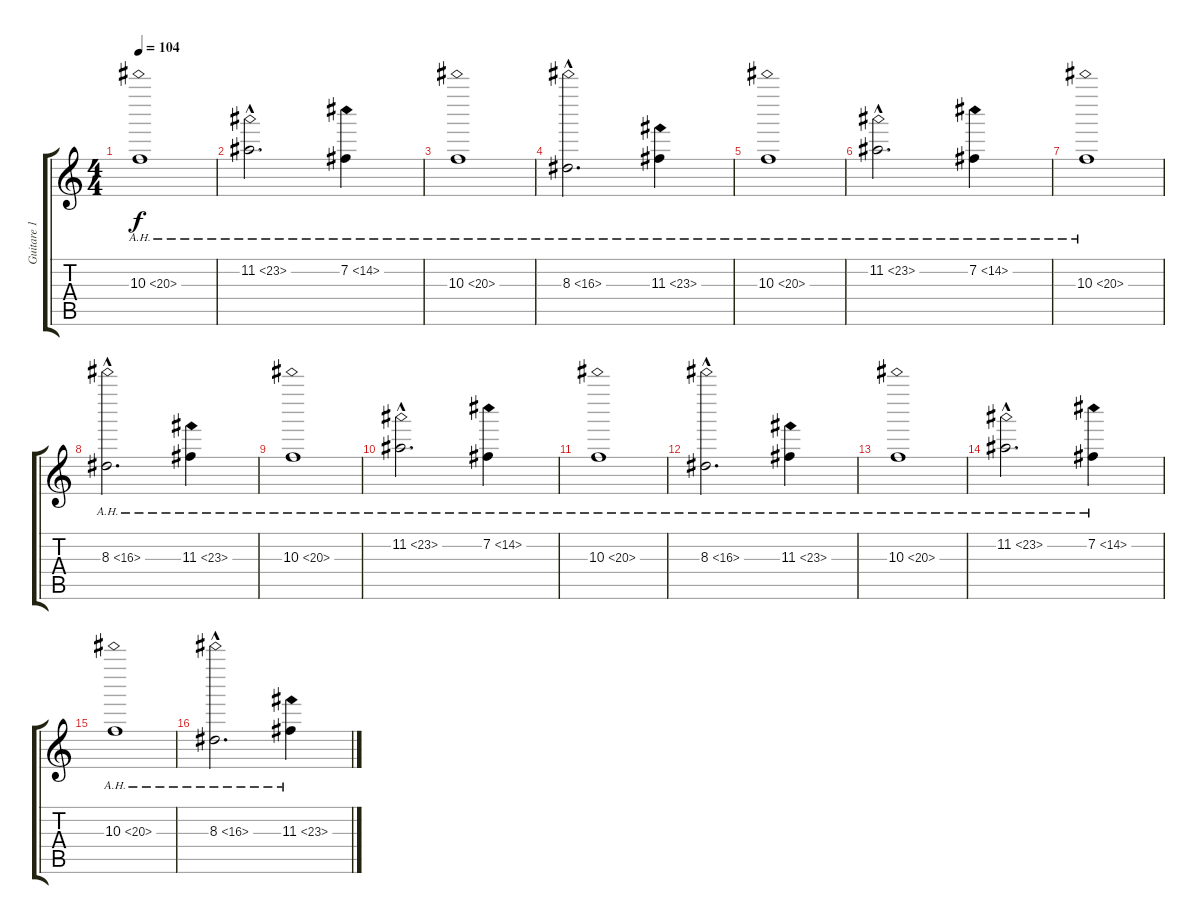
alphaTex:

\track ("Guitare 1" "Guitare 1") {instrument overdrivenguitar}
\staff {score tabs}
\tuning (E4 B3 G3 D3 A2 E2) {hide}
\ts (4 4)
\tempo 104
\clef g2
\ks c
10.3{ah 10}.1{dy f} |
11.2{ah 12 hac}.2{d} 7.2{ah 7}.4 |
10.3{ah 10}.1 |
8.3{ah 8 hac}.2{d} 11.3{ah 12}.4 |
10.3{ah 10}.1 |
11.2{ah 12 hac}.2{d} 7.2{ah 7}.4 |
10.3{ah 10}.1 |
8.3{ah 8 hac}.2{d} 11.3{ah 12}.4 |
10.3{ah 10}.1{volume 15} |
11.2{ah 12 hac}.2{d} 7.2{ah 7}.4 |
10.3{ah 10}.1 |
8.3{ah 8 hac}.2{d} 11.3{ah 12}.4 |
10.3{ah 10}.1 |
11.2{ah 12 hac}.2{d} 7.2{ah 7}.4 |
10.3{ah 10}.1 |
8.3{ah 8 hac}.2{d} 11.3{ah 12}.4
